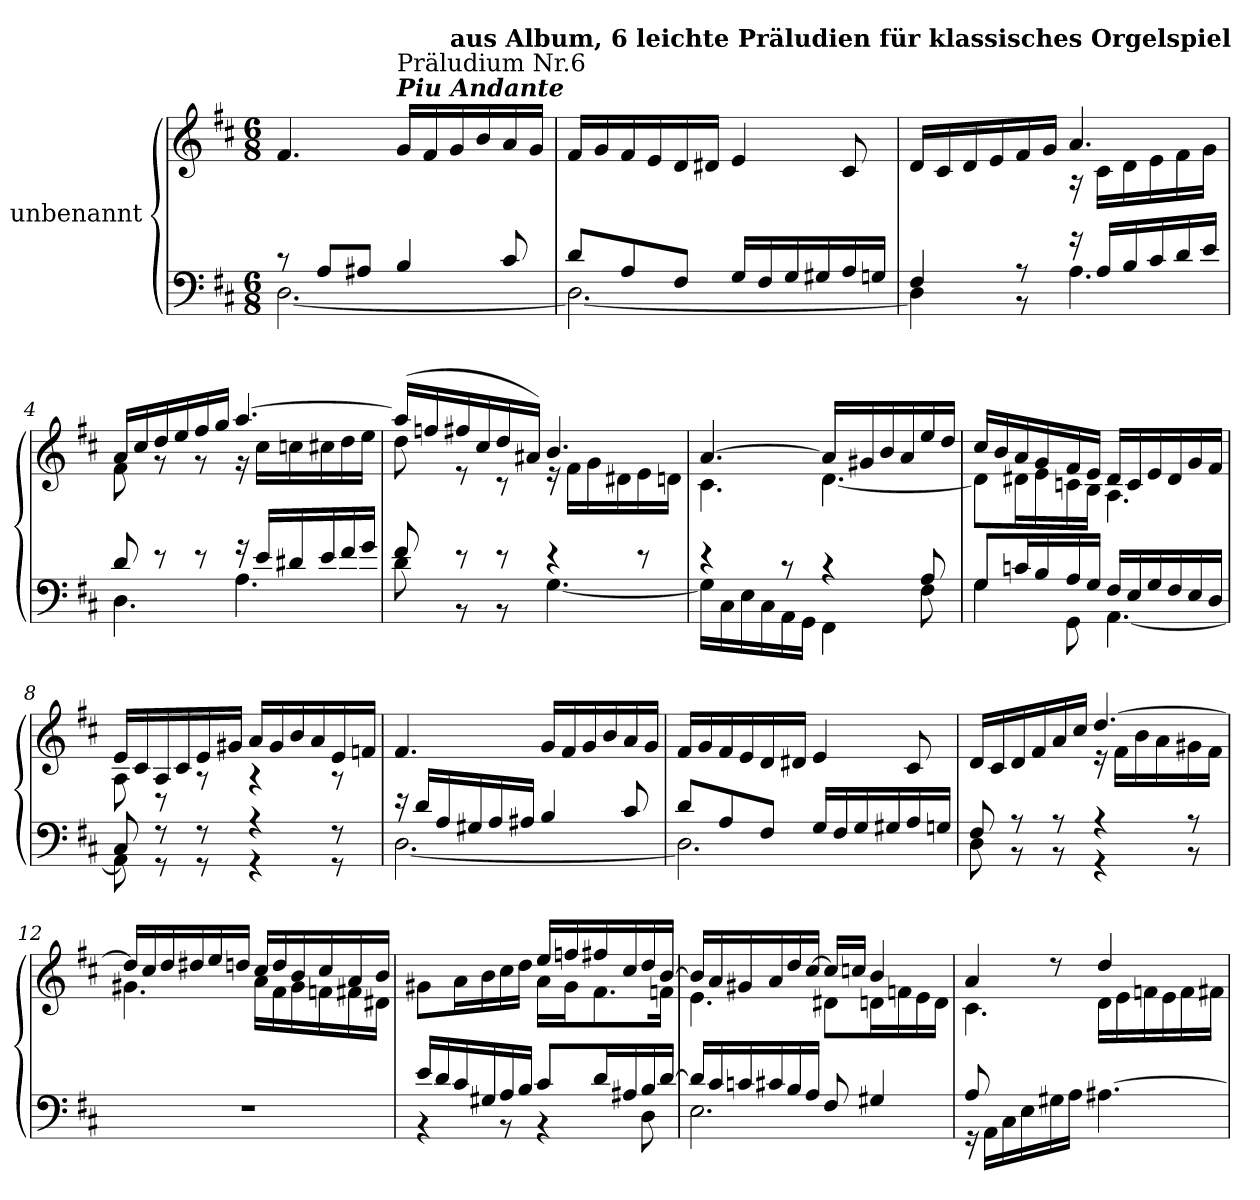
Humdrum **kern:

**kern	**kern
*part1	*part1
*staff2	*staff1
*I"unbenannt	*
*clefF4	*clefG2
*k[f#c#]	*k[f#c#]
*M6/8	*M6/8
=1	=1
*^	*
8r	[2.D\	4.f#/
8A/L	.	.
8A#X/J	.	.
!	!	!LO:TX:a:Bi:t=Piu Andante
!	!	!LO:TX:a:t=Präludium Nr.6
4B/	.	16g/LL
.	.	16f#/
!	!	!LO:TX:a:B:t=aus Album, 6 leichte Präludien für klassisches Orgelspiel
.	.	16g/
.	.	16b/
8c#/	.	16a/
.	.	16g/JJ
=2	=2	=2
8d/L	2.D\_	16f#/LL
.	.	16g/
8A/	.	16f#/
.	.	16e/
8F#/J	.	16d/
.	.	16d#X/JJ
16G/LL	.	4e/
16F#/	.	.
16G/	.	.
16G#X/	.	.
16A/	.	8c#/
16Gn/JJ	.	.
!!LO:LB:g=z
=3	=3	=3
*	*	*^
4F#/	4D\]	16d/LL	4.ryy
.	.	16c#/	.
.	.	16d/	.
.	.	16e/	.
8r	8r	16f#/	.
.	.	16g/JJ	.
16r	4.A\	4.a/	16r
16A/LL	.	.	16c#\LL
16B/	.	.	16d\
16c#/	.	.	16e\
16d/	.	.	16f#\
16e/JJ	.	.	16g\JJ
!!LO:LB:g=z	!!
=4	=4	=4	=4
8d/	4.D\	16a/LL	8f#\
.	.	16cc#/	.
8r	.	16dd/	8r
.	.	16ee/	.
8r	.	16ff#/	8r
.	.	16gg/JJ	.
16r	4.A\	[4.aa/	16r
16e/LL	.	.	16cc#\LL
16d#X/	.	.	16ccn\
16e/	.	.	16cc#X\
16f#/	.	.	16dd\
16g/JJ	.	.	16ee\JJ
=5	=5	=5	=5
8f#/	8d\	(16aa/LL]	8dd\
.	.	16ffn/	.
8r	8r	16ff#X/	8r
.	.	16cc#/	.
8r	8r	16dd/	8r
.	.	16a#X/JJ)	.
4r	[4.G\	4.b/	16r
.	.	.	16f#\LL
.	.	.	16g\
.	.	.	16d#X\
8r	.	.	16e\
.	.	.	16dn\JJ
!!LO:LB:g=z	!!
=6	=6	=6	=6
4r	16G\LL]	[4.a/	4.c#\
.	16C#\	.	.
.	16E\	.	.
.	16C#\	.	.
8r	16AA\	.	.
.	16GG\JJ	.	.
4r	4FF#\	16a/LL]	[4.d\
.	.	16g#X/	.
.	.	16b/	.
.	.	16a/	.
8A/	8F#\	16ee/	.
.	.	16dd/JJ	.
!!LO:LB:g=z	!!
=7	=7	=7	=7
8G/L	4G\	16cc#/LL	8d\L]
.	.	16b/	.
16cn/L	.	16a/	16d#X\L
16B/	.	16g/	16e\
16A/	8GG\	16f#/	16cn\
16G/JJ	.	16e/JJ	16B\JJ
16F#/LL	[4.AA\	16d#/LL	4.A\
16E/	.	16c/	.
16G/	.	16e/	.
16F#/	.	16d#/	.
16E/	.	16g/	.
16D/JJ	.	16f#/JJ	.
=8	=8	=8	=8
8C#/	8AA\]	16e/LL	8A\
.	.	16c#/	.
8r	8r	16A/	8r
.	.	16c#/	.
8r	8r	16e/	8r
.	.	16g#X/JJ	.
4r	4r	16a/LL	4r
.	.	16g#/	.
.	.	16b/	.
.	.	16a/	.
8r	8r	16e/	8r
.	.	16fn/JJ	.
*	*	*v	*v
!!LO:LB:g=z
=9	=9	=9
16r	[2.D\	4.f#/
16d/LL	.	.
16A/	.	.
16G#X/	.	.
16A/	.	.
16A#X/JJ	.	.
4B/	.	16g/LL
.	.	16f#/
.	.	16g/
.	.	16b/
8c#/	.	16a/
.	.	16g/JJ
!!LO:PB:g=z
=10	=10	=10
8d/L	2.D\]	16f#/LL
.	.	16g/
8A/	.	16f#/
.	.	16e/
8F#/J	.	16d/
.	.	16d#X/JJ
16G/LL	.	4e/
16F#/	.	.
16G/	.	.
16G#X/	.	.
16A/	.	8c#/
16Gn/JJ	.	.
=11	=11	=11
*	*	*^
8F#/	8D\	16d/LL	4.ryy
.	.	16c#/	.
8r	8r	16d/	.
.	.	16f#/	.
8r	8r	16a/	.
.	.	16cc#/JJ	.
4r	4r	[4.dd/	16r
.	.	.	16f#\LL
.	.	.	16b\
.	.	.	16a\
8r	8r	.	16g#X\
.	.	.	16f#\JJ
*v	*v	*	*
!!LO:LB:g=z	!!
=12	=12	=12
2.r	16dd/LL]	4.g#X\
.	16cc#/	.
.	16dd/	.
.	16dd#X/	.
.	16ee/	.
.	16ddn/JJ	.
.	16cc#/LL	16a\LL
.	16dd/	16f#\
.	16b/	16g#\
.	16cc#/	16fn\
.	16a/	16f#X\
.	16b/JJ	16d#X\JJ
!!LO:LB:g=z	!!
=13	=13	=13
*^	*	*
16e/LL	4r	8g#X\L	4.ryy
16d/	.	.	.
16c#/	.	16a\L	.
16G#X/	.	16b\	.
16A/	8r	16cc#\	.
16B/JJ	.	16dd\JJ	.
8c#/L	4r	16ee/LL	16a\LL
.	.	16ffn/	16g#\J
16d/L	.	16ff#X/	8.f#\
16A#X/	.	16cc#/	.
16B/	8D\	16dd/	.
[16d/JJ	.	[16b/JJ	16fn\Jk
=14	=14	=14	=14
16d/LL]	2.E\	16b/LL]	4.e\
16c#/	.	16a/	.
16cn/	.	16g#X/	.
16c#X/	.	16a/	.
16B/	.	16dd/	.
16A/JJ	.	[16cc#/JJ	.
8F#/	.	16cc#/LL]	8d#X\L
.	.	16ccn/JJ	.
4G#X/	.	4b/	16dn\L
.	.	.	16fn\
.	.	.	16e\
.	.	.	16d\JJ
!!LO:LB:g=z	!!
=15	=15	=15	=15
8A/	16r	4a/	4.c#\
.	16AA\LL	.	.
4ryy	16C#\	.	.
.	16E\	.	.
.	16G#X\	8r	.
.	16A\JJ	.	.
[4.A#X\	4.ryy	4dd/	16d\LL
.	.	.	16e\
.	.	.	16fn\
.	.	.	16e\
.	.	8ryy	16f\
.	.	.	16f#X\JJ
*v	*v	*	*
*	*v	*v
=	=
*-	*-
